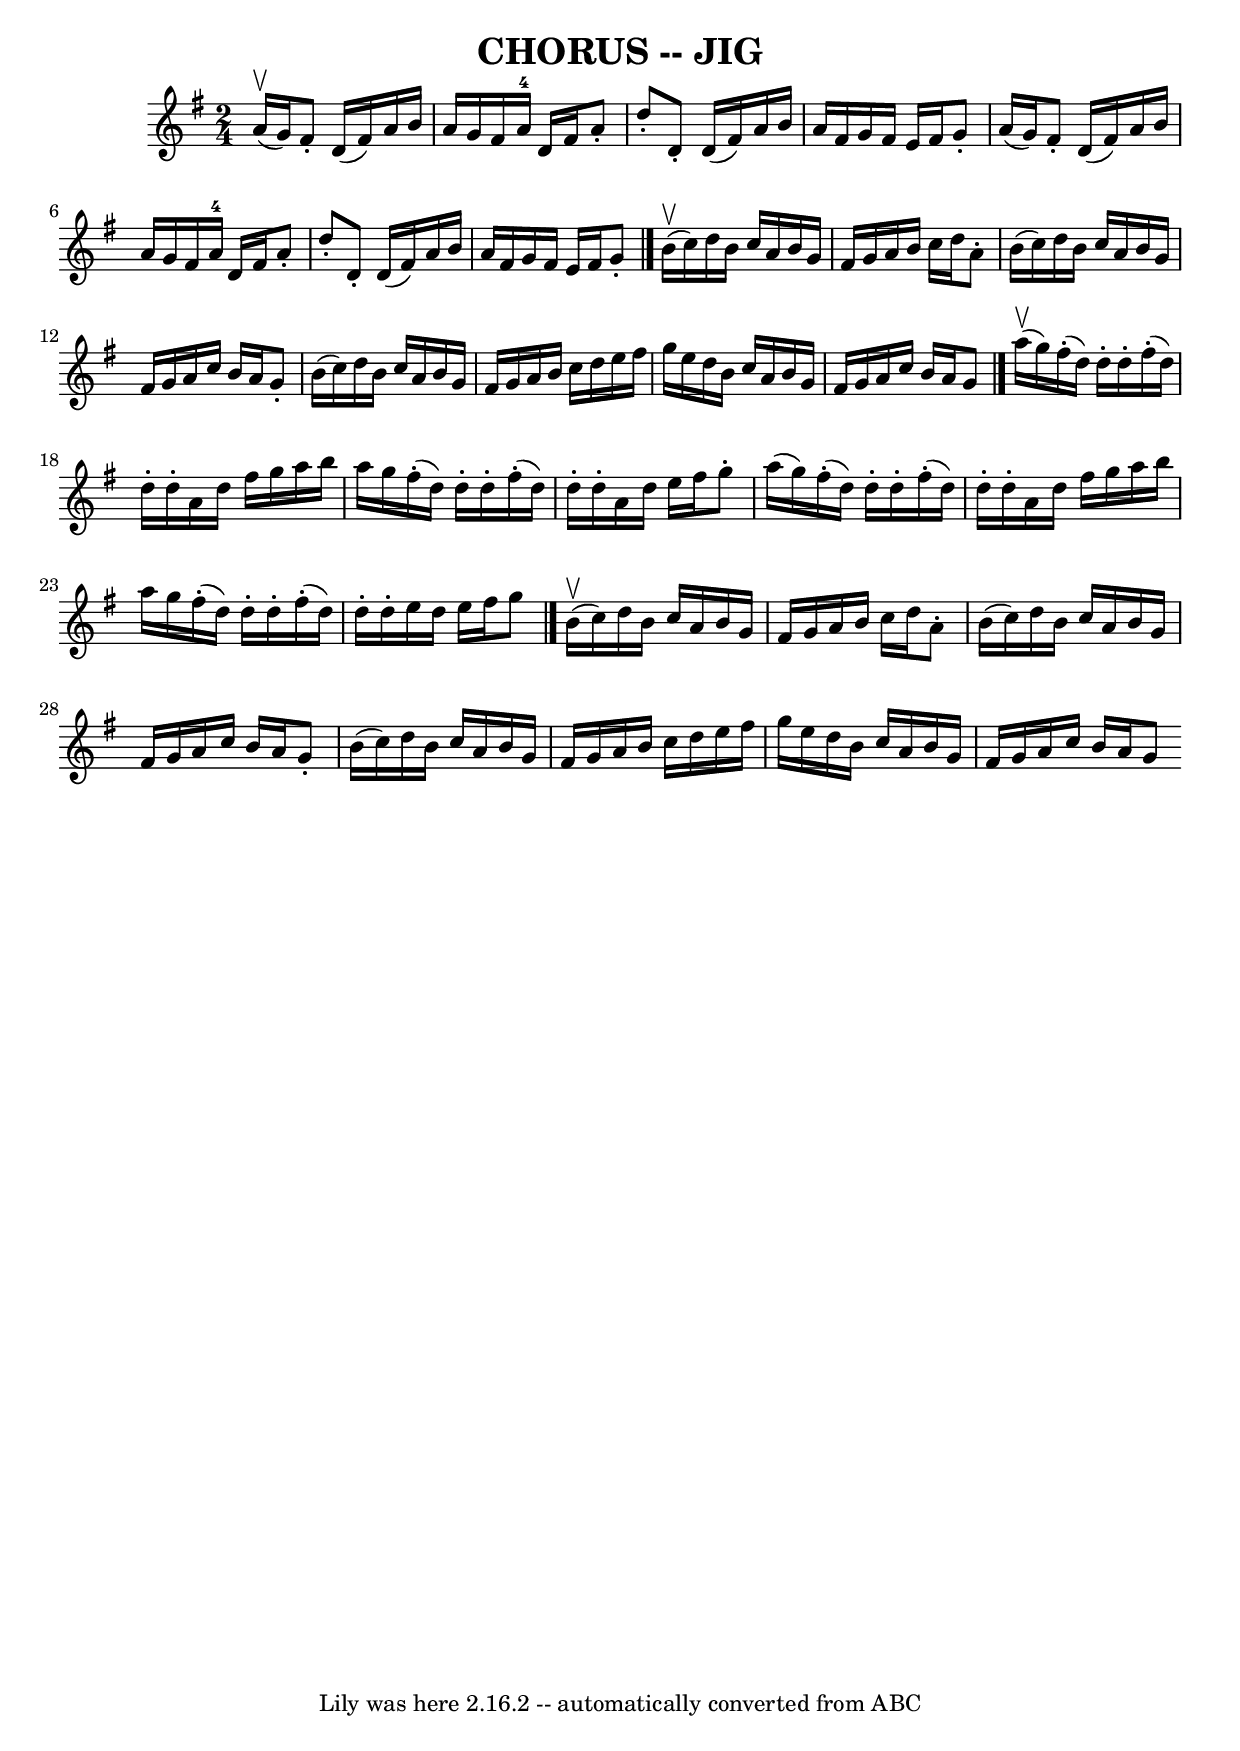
\version "2.16.2"
\include "Mammoth.ily"
\header {
  %% book = "Ryan's Mammoth Collection of Fiddle Tunes"
  crossRefNumber = "1"
  footnotes = "\\\\\\\\W: CHORUS JIG. -- First couple down the outside, back. Down the centre, back.\\\\W: Turn contra corners. Balance, turn partners to place."
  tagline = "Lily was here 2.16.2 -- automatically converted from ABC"
  title = "CHORUS -- JIG"

}
voicedefault =  {


  \time 2/4 
  \key g \major   a'16 (^\upbow g'16)        |
  fis'8-.     d'16 (fis'16) a'16 b'16 a'16 g'16     |
  fis'16       a'16-4 d'16 fis'16 a'8-. d''8-.    |
  d'8-. d'16 (   fis'16) a'16 b'16 a'16 fis'16     |
  g'16 fis'16       e'16 fis'16 g'8-. a'16 (g'16)        |
  fis'8-. d'16 (   fis'16) a'16 b'16 a'16 g'16     |
  fis'16 a'16-4      d'16 fis'16 a'8-. d''8-.    |
  d'8-. d'16 (fis'16)      a'16 b'16 a'16 fis'16     |
  g'16 fis'16 e'16 fis'16      g'8-.   \bar "|." b'16^\upbow(c''16)        |
  d''16       b'16 c''16 a'16 b'16 g'16 fis'16 g'16     |
  a'16       b'16 c''16 d''16 a'8-. b'16 (c''16)    |
  d''16       b'16 c''16 a'16 b'16 g'16 fis'16 g'16     |
  a'16       c''16 b'16 a'16 g'8-. b'16 (c''16)        |
  d''16       b'16 c''16 a'16 b'16 g'16 fis'16 g'16     |
  a'16       b'16 c''16 d''16 e''16 fis''16 g''16 e''16     |
     d''16 b'16 c''16 a'16 b'16 g'16 fis'16 g'16     |
     a'16 c''16 b'16 a'16 g'8    \bar "|." a''16 (^\upbow g''16)        |
  fis''16 (-. d''16) d''16-. d''16-. fis''16 (-. d''16) d''16-. d''16-.   |
  a'16 d''16 fis''16       g''16 a''16 b''16 a''16 g''16     |
  fis''16 (-. d''16) d''16-. d''16-. fis''16 (-. d''16) d''16-. d''16-.    |
  a'16 d''16 e''16 fis''16 g''8-. a''16 (g''16)    |
  fis''16 (-. d''16) d''16-. d''16-. fis''16 (-.     d''16) d''16-. d''16-.    |
  a'16 d''16 fis''16 g''16    a''16 b''16 a''16 g''16     |
  fis''16 (-. d''16)      d''16-. d''16-. fis''16 (-. d''16) d''16-. d''16-.     |
  e''16 d''16 e''16 fis''16 g''8    \bar "|." b'16^\upbow(c''16)       |
  d''16 b'16 c''16 a'16 b'16       g'16 fis'16 g'16     |
  a'16 b'16 c''16 d''16 a'8-.      b'16 (c''16)    |
  d''16 b'16 c''16 a'16 b'16 g'16     fis'16 g'16     |
  a'16 c''16 b'16 a'16 g'8-. b'16 (   c''16)        |
  d''16 b'16 c''16 a'16 b'16 g'16       fis'16 g'16     |
  a'16 b'16 c''16 d''16 e''16 fis''16    g''16 e''16     |
  d''16 b'16 c''16 a'16 b'16 g'16     fis'16 g'16     |
  a'16 c''16 b'16 a'16 g'8       \bar " |."   

}

\score{
  <<

    \context Staff="default"
    {
      \voicedefault 
      
    }

  >>
  \layout {
    
  }
  \midi {
  }

}
